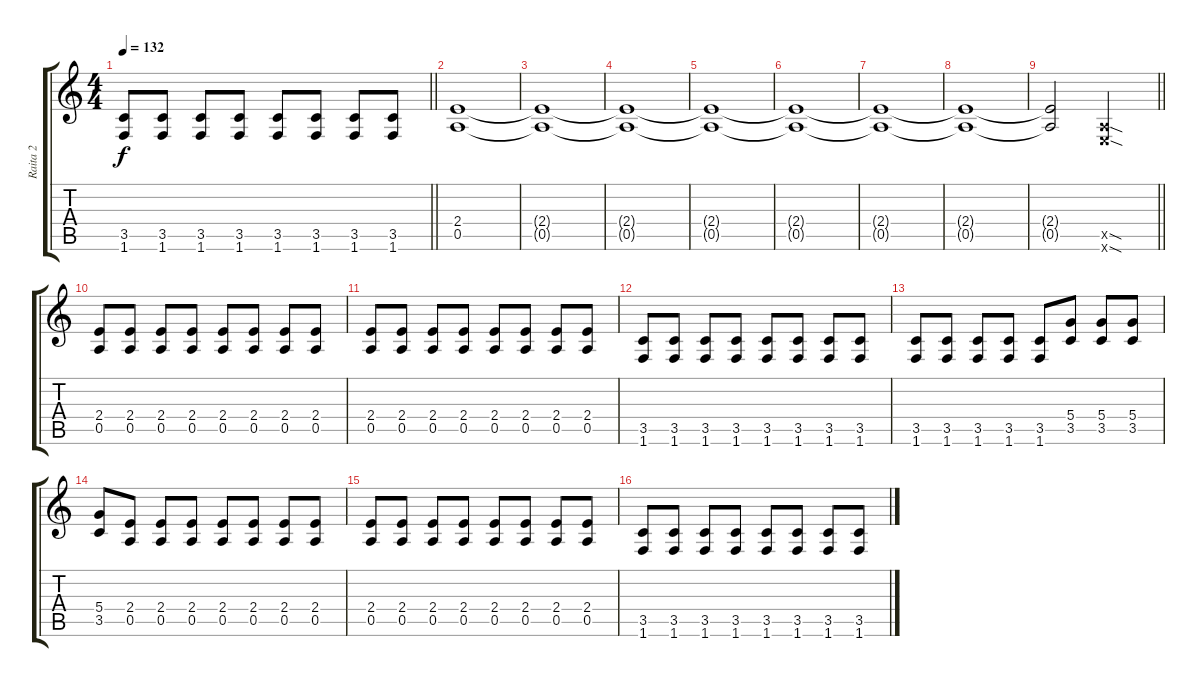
\track ("Raita 2" "Raita 2") {instrument distortionguitar}
\staff {score tabs}
\tuning (E4 B3 G3 D3 A2 E2) {hide}
\ts (4 4)
\tempo 132
\clef g2
\barLineRight lightlight
\ks c
(3.5 1.6).8{dy f} (3.5 1.6).8 (3.5 1.6).8 (3.5 1.6).8 (3.5 1.6).8 (3.5 1.6).8 (3.5 1.6).8 (3.5 1.6).8 |
\section ("" "")
(2.4 0.5).1 |
(2.4{t} 0.5{t}).1 |
(2.4{t} 0.5{t}).1 |
(2.4{t} 0.5{t}).1 |
(2.4{t} 0.5{t}).1 |
(2.4{t} 0.5{t}).1 |
(2.4{t} 0.5{t}).1 |
\barLineRight lightlight
(2.4{t} 0.5{t}).2 (0.5{sod x} 0.6{sod x}).2 |
\section ("" "")
(2.4 0.5).8 (2.4 0.5).8 (2.4 0.5).8 (2.4 0.5).8 (2.4 0.5).8 (2.4 0.5).8 (2.4 0.5).8 (2.4 0.5).8 |
(2.4 0.5).8 (2.4 0.5).8 (2.4 0.5).8 (2.4 0.5).8 (2.4 0.5).8 (2.4 0.5).8 (2.4 0.5).8 (2.4 0.5).8 |
(3.5 1.6).8 (3.5 1.6).8 (3.5 1.6).8 (3.5 1.6).8 (3.5 1.6).8 (3.5 1.6).8 (3.5 1.6).8 (3.5 1.6).8 |
(3.5 1.6).8 (3.5 1.6).8 (3.5 1.6).8 (3.5 1.6).8 (3.5 1.6).8 (5.4 3.5).8 (5.4 3.5).8 (5.4 3.5).8 |
(5.4 3.5).8 (2.4 0.5).8 (2.4 0.5).8 (2.4 0.5).8 (2.4 0.5).8 (2.4 0.5).8 (2.4 0.5).8 (2.4 0.5).8 |
(2.4 0.5).8 (2.4 0.5).8 (2.4 0.5).8 (2.4 0.5).8 (2.4 0.5).8 (2.4 0.5).8 (2.4 0.5).8 (2.4 0.5).8 |
(3.5 1.6).8 (3.5 1.6).8 (3.5 1.6).8 (3.5 1.6).8 (3.5 1.6).8 (3.5 1.6).8 (3.5 1.6).8 (3.5 1.6).8
